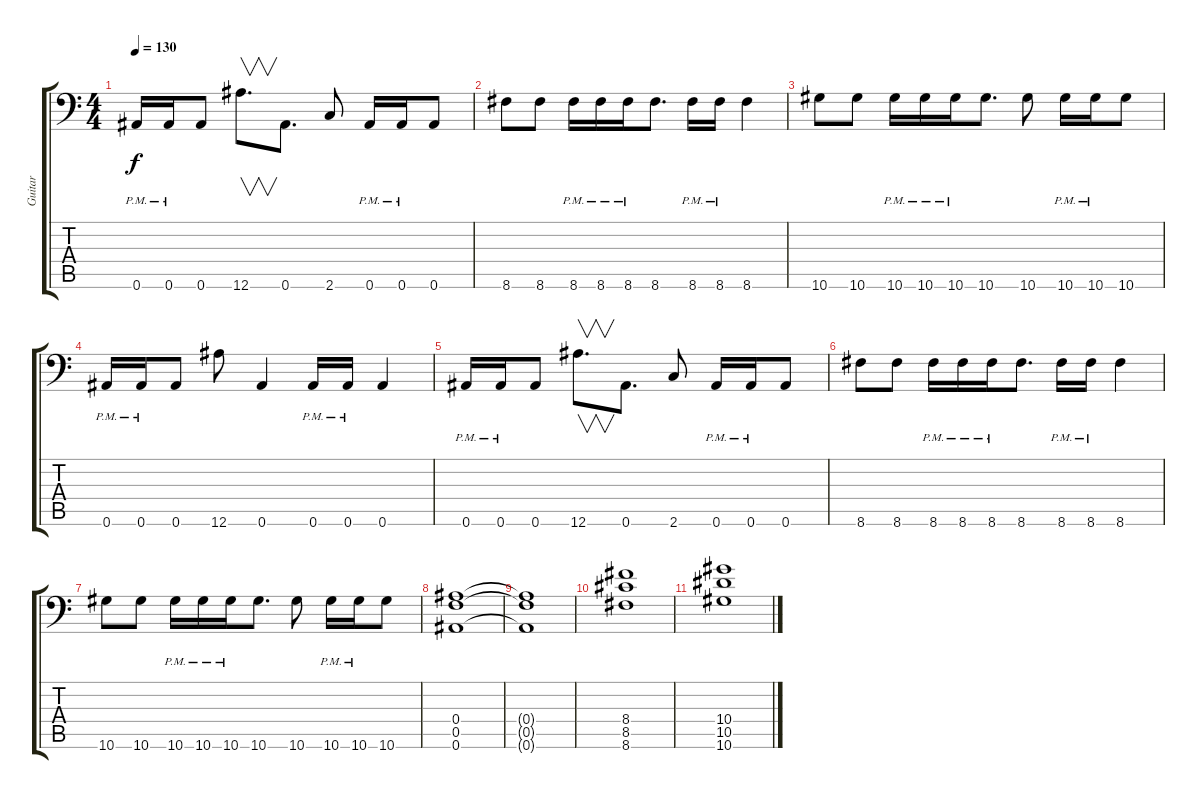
\track ("Guitar" "Guitar") {instrument distortionguitar}
\staff {score tabs}
\tuning (C4 G3 Eb3 Bb2 F2 Bb1) {hide}
\ts (4 4)
\tempo 130
\clef f4
\ks c
0.6{pm}.16{dy f} 0.6{pm}.16 0.6.8 12.6.8{v d} 0.6.8{d} 2.6.8 0.6{pm}.16 0.6{pm}.16 0.6.8 |
8.6.8 8.6.8 8.6{pm}.16 8.6{pm}.16 8.6{pm}.16 8.6.8{d} 8.6{pm}.16 8.6{pm}.16 8.6.4 |
10.6.8 10.6.8 10.6{pm}.16 10.6{pm}.16 10.6{pm}.16 10.6.8{d} 10.6.8 10.6{pm}.16 10.6{pm}.16 10.6.8 |
0.6{pm}.16 0.6{pm}.16 0.6.8 12.6.8 0.6.4 0.6{pm}.16 0.6{pm}.16 0.6.4 |
0.6{pm}.16 0.6{pm}.16 0.6.8 12.6.8{v d} 0.6.8{d} 2.6.8 0.6{pm}.16 0.6{pm}.16 0.6.8 |
8.6.8 8.6.8 8.6{pm}.16 8.6{pm}.16 8.6{pm}.16 8.6.8{d} 8.6{pm}.16 8.6{pm}.16 8.6.4 |
10.6.8 10.6.8 10.6{pm}.16 10.6{pm}.16 10.6{pm}.16 10.6.8{d} 10.6.8 10.6{pm}.16 10.6{pm}.16 10.6.8 |
(0.4 0.5 0.6).1 |
(0.4{t} 0.5{t} 0.6{t}).1 |
(8.4 8.5 8.6).1 |
(10.4 10.5 10.6).1
